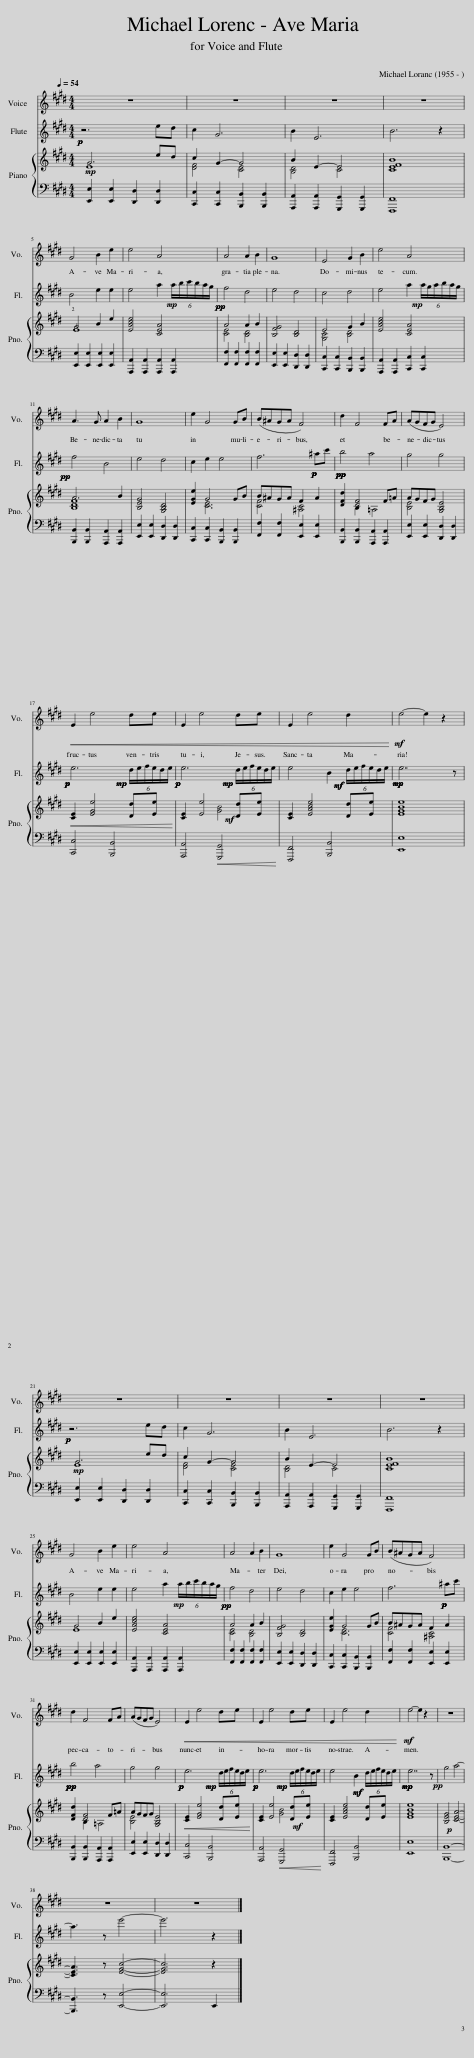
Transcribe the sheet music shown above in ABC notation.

X:1
%%score 1 2 { ( 3 4 ) | 5 }
L:1/8
Q:1/4=54
M:4/4
I:linebreak $
K:E
V:1 treble
V:2 treble
V:3 treble
V:4 treble
V:5 bass
V:1
 z8 | z8 | z8 | z8 |$ G4 B2 e2 | %5
 e4 A4 | A4 A2 B2 | G8 | E4 G2 B2 | e4 A4 |$ %10
 A3 G A2 B2 | G8 | e2 G4 GB | (B^AGA F4) | d2 F4 FA | %15
 (AGFG E4) |$!<(! E2 e4 de | E2 e4 de | E2 e4 d2!<)! |!mf! e4- e2 z2 |$ %20
 z8 | z8 | z8 | z8 |$ G4 B2 e2 | %25
 e4 A4 | A4 A2 B2 | G8 | e2 G4 GB | (B^AGA F4) |$ %30
 d2 F4 FA | (AGFG E4) |!<(! E2 e4 de | E2 e4 de | E2 e4 d2!<)! | %35
!mf! e4- e2 z2 | z8 |$ z8 | z8 |] %39
V:2
!p!!p! z6 ed | c2 G6 | B2 E6 | B6 z2 |$ B4 e2 e2 | %5
 e4 a2!mp! (6:4:6a/b/c'/b/a/g/ |!pp!!pp! f4 d4 | e4 d4 | c4 d4 | e4 a2!mp! (6:4:6a/g/a/b/a/g/ |$ %10
!pp!!pp! f4 B4 | e4 d4 | c2 e2 e4 | f6!p!!p!!p! ^ac' |!pp!!pp!!pp! b4 a4 | %15
 g4 g4 |$!p!!p!!p! e6!mp!!mp! (6:4:6d/e/f/e/d/e/ |!p!!p!!p! e6!mp!!mp! (6:4:6d/e/f/e/d/e/ | e4 B2!mf!!mf! (6:4:6d/e/f/e/d/e/ |!mp!!mp!!mp! e7 z |$ %20
!p!!p! z6 ed | c2 G6 | B2 E6 | B6 z2 |$ B4 e2 e2 | %25
 e4 a2!mp! (6:4:6a/b/c'/b/a/g/ |!pp!!pp! f4 d4 | e4 d4 | c2 e2 e4 | f6!p!!p!!p! ^ac' |$ %30
!pp!!pp!!pp! b4 a4 | g4 g4 |!p!!p!!p! e6!mp!!mp! (6:4:6d/e/f/e/d/e/ |!p!!p!!p! e6!mp!!mp! (6:4:6d/e/f/e/d/e/ | e4 B2!mf!!mf! (6:4:6d/e/f/e/d/e/ | %35
!mp!!mp!!mp! e7 z |!pp! g4 a4- |$ a3 z e'4- | e'6 z2 |] %39
V:3
 G6 ed | c2 G2- G4 | B2 E2- E4 | [CEFB]8 |$ !2!G4 B2 e2 | %5
 [EAce]4 [CEA]4 | A4 A2 B2 | [B,FG]4 [B,D]4 | E4 G2 B2 | [EAce]4 [CEA]4 |$ %10
 A6 B2 | [B,EG]4 [G,B,D]4 | [EGe]2 G4 GB | B^AGA F2 A2 | [DFd]2 [DF]4 F=A | %15
 AGFG [G,B,E]4 |$!<(! [CE]2 [EGe]4 [Dd][Ee]!<)! | [CE]2 [Ee]4!mf! [Dd][Ee] | [CE]2 [EAce]4 [Dd][Ee] | [EGBe]8 |$ %20
 G6 ed | c2 G2- G4 | B2 E2- E4 | [CEFB]8 |$ G4 B2 e2 | %25
 [EAce]4 [CEA]4 | A4 A2 B2 | [B,FG]4 [B,D]4 | [EGe]2 G4 GB | B^AGA F2 A2 |$ %30
 [DFd]2 [DF]4 F=A | AGFG [G,B,E]4 |!<(! [CE]2 [EGe]4 [Dd][Ee]!<)! | [CE]2 [Ee]4 [Dd][Ee] | [CE]2 [EAce]4 [Dd][Ee] | %35
 [EGBe]8 | [B,EG]4 [CEA]4- |$ [CEA]3 z [EGc]4- | [EGc]6 z2 |] %39
V:4
 E8 | [DF]4 [CE]4 | [B,D]4 C4 | x8 |$ !1!E8 | %5
 x8 | [CE]4 [B,D]4 | x8 | [G,C]4 [B,D]4 | x8 |$ %10
 [B,DF]8 | x8 | x2 [CE]6 | [CF]4 [^A,C]4 | x2 B,2 =A,4 | %15
 [B,E]4 x4 |$ x8 | x4 [GB]4 | x8 | x8 |$ %20
 E8 | [DF]4 [CE]4 | [B,D]4 C4 | x8 |$ E8 | %25
 x8 | [CE]4 [B,D]4 | x8 | x2 [CE]6 | [CF]4 [^A,C]4 |$ %30
 x2 B,2 =A,4 | [B,E]4 x4 | x8 | x4 [GB]4 | x8 | %35
 x8 | x8 |$ x8 | x8 |] %39
V:5
!mp! [E,,E,]2 [E,,E,]2 [D,,D,]2 [D,,D,]2 | [C,,C,]2 [C,,C,]2 [B,,,B,,]2 [B,,,B,,]2 | [A,,,A,,]2 [A,,,A,,]2 [G,,,G,,]2 [G,,,G,,]2 | [F,,,F,,]8 |$ [E,,E,]2 [E,,E,]2 [E,,E,]2 [E,,E,]2 | %5
 [A,,,A,,]2 [A,,,A,,]2 [A,,,A,,]2 [A,,,A,,]2 | [F,,F,]2 [F,,F,]2 [F,,F,]2 [F,,F,]2 | [E,,E,]2 [E,,E,]2 [D,,D,]2 [D,,D,]2 | [C,,C,]2 [C,,C,]2 [B,,,B,,]2 [B,,,B,,]2 | [A,,,A,,]2 [A,,,A,,]2 [C,,C,]2 [C,,C,]2 |$ %10
 [B,,,B,,]2 [B,,,B,,]2 [A,,,A,,]2 [A,,,A,,]2 | [E,,E,]2 [E,,E,]2 [D,,D,]2 [D,,D,]2 | [C,,C,]2 [C,,C,]2 [B,,,B,,]2 [B,,,B,,]2 | [F,,F,]2 [F,,F,]2 [E,,E,]2 [E,,E,]2 | [B,,,B,,]2 [B,,,B,,]2 [A,,,A,,]2 [A,,,A,,]2 | %15
 [E,,E,]2 [E,,E,]2 [D,,D,]2 [D,,D,]2 |$ [C,,C,]4 [B,,,B,,]4 | [A,,,A,,]4!<(! [G,,,G,,]4!<)! | [F,,,F,,]4 [B,,,B,,]4 | [E,,E,]8 |$ %20
!mp! [E,,E,]2 [E,,E,]2 [D,,D,]2 [D,,D,]2 | [C,,C,]2 [C,,C,]2 [B,,,B,,]2 [B,,,B,,]2 | [A,,,A,,]2 [A,,,A,,]2 [G,,,G,,]2 [G,,,G,,]2 | [F,,,F,,]8 |$ [E,,E,]2 [E,,E,]2 [E,,E,]2 [E,,E,]2 | %25
 [A,,,A,,]2 [A,,,A,,]2 [A,,,A,,]2 [A,,,A,,]2 | [F,,F,]2 [F,,F,]2 [F,,F,]2 [F,,F,]2 | [E,,E,]2 [E,,E,]2 [D,,D,]2 [D,,D,]2 | [C,,C,]2 [C,,C,]2 [B,,,B,,]2 [B,,,B,,]2 | [F,,F,]2 [F,,F,]2 [E,,E,]2 [E,,E,]2 |$ %30
 [B,,,B,,]2 [B,,,B,,]2 [A,,,A,,]2 [A,,,A,,]2 | [E,,E,]2 [E,,E,]2 [D,,D,]2 [D,,D,]2 | [C,,C,]4 [B,,,B,,]4 | [A,,,A,,]4!mf!!<(! [G,,,G,,]4!<)! | [F,,,F,,]4 [B,,,B,,]4 | %35
 [E,,E,]8 |!p! [B,,,B,,]8- |$ [B,,,B,,]3 z [E,,E,]4- | [E,,E,]6 E,,2 |] %39
